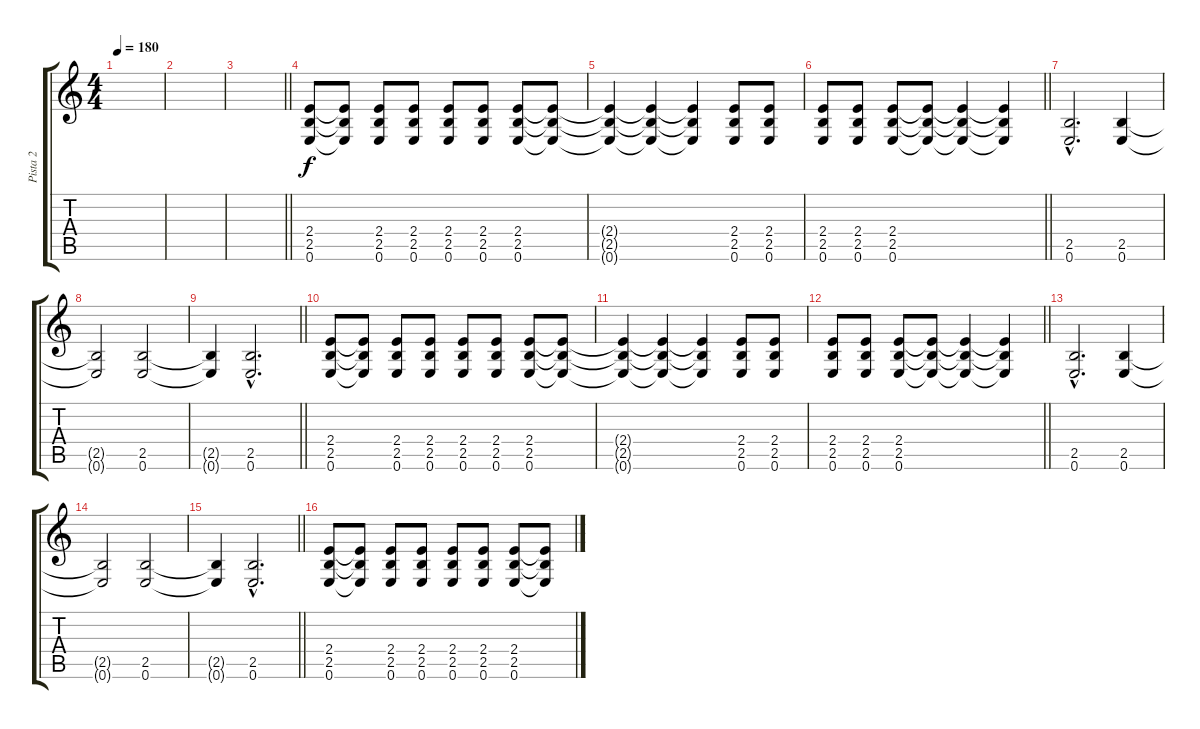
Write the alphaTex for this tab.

\track ("Pista 2" "Pista 2") {instrument distortionguitar}
\staff {score tabs}
\tuning (E4 B3 G3 D3 A2 E2) {hide}
\ts (4 4)
\tempo 180
\clef g2
\ks c
|
|
\barLineRight lightlight
|
\section ("" "")
(2.4 2.5 0.6).8 (2.4{t} 2.5{t} 0.6{t}).8 (2.4 2.5 0.6).8 (2.4 2.5 0.6).8 (2.4 2.5 0.6).8 (2.4 2.5 0.6).8 (2.4 2.5 0.6).8 (2.4{t} 2.5{t} 0.6{t}).8 |
(2.4{t} 2.5{t} 0.6{t}).4 (2.4{t} 2.5{t} 0.6{t}).4 (2.4{t} 2.5{t} 0.6{t}).4 (2.4 2.5 0.6).8 (2.4 2.5 0.6).8 |
\barLineRight lightlight
(2.4 2.5 0.6).8 (2.4 2.5 0.6).8 (2.4 2.5 0.6).8 (2.4{t} 2.5{t} 0.6{t}).8 (2.4{t} 2.5{t} 0.6{t}).4 (2.4{t} 2.5{t} 0.6{t}).4 |
\section ("" "")
(2.5{hac} 0.6{hac}).2{d} (2.5 0.6).4 |
(2.5{t} 0.6{t}).2 (2.5 0.6).2 |
\barLineRight lightlight
(2.5{t} 0.6{t}).4 (2.5{hac} 0.6{hac}).2{d} |
\section ("" "")
(2.4 2.5 0.6).8 (2.4{t} 2.5{t} 0.6{t}).8 (2.4 2.5 0.6).8 (2.4 2.5 0.6).8 (2.4 2.5 0.6).8 (2.4 2.5 0.6).8 (2.4 2.5 0.6).8 (2.4{t} 2.5{t} 0.6{t}).8 |
(2.4{t} 2.5{t} 0.6{t}).4 (2.4{t} 2.5{t} 0.6{t}).4 (2.4{t} 2.5{t} 0.6{t}).4 (2.4 2.5 0.6).8 (2.4 2.5 0.6).8 |
\barLineRight lightlight
(2.4 2.5 0.6).8 (2.4 2.5 0.6).8 (2.4 2.5 0.6).8 (2.4{t} 2.5{t} 0.6{t}).8 (2.4{t} 2.5{t} 0.6{t}).4 (2.4{t} 2.5{t} 0.6{t}).4 |
\section ("" "")
(2.5{hac} 0.6{hac}).2{d} (2.5 0.6).4 |
(2.5{t} 0.6{t}).2 (2.5 0.6).2 |
\barLineRight lightlight
(2.5{t} 0.6{t}).4 (2.5{hac} 0.6{hac}).2{d} |
\section ("" "")
(2.4 2.5 0.6).8 (2.4{t} 2.5{t} 0.6{t}).8 (2.4 2.5 0.6).8 (2.4 2.5 0.6).8 (2.4 2.5 0.6).8 (2.4 2.5 0.6).8 (2.4 2.5 0.6).8 (2.4{t} 2.5{t} 0.6{t}).8
